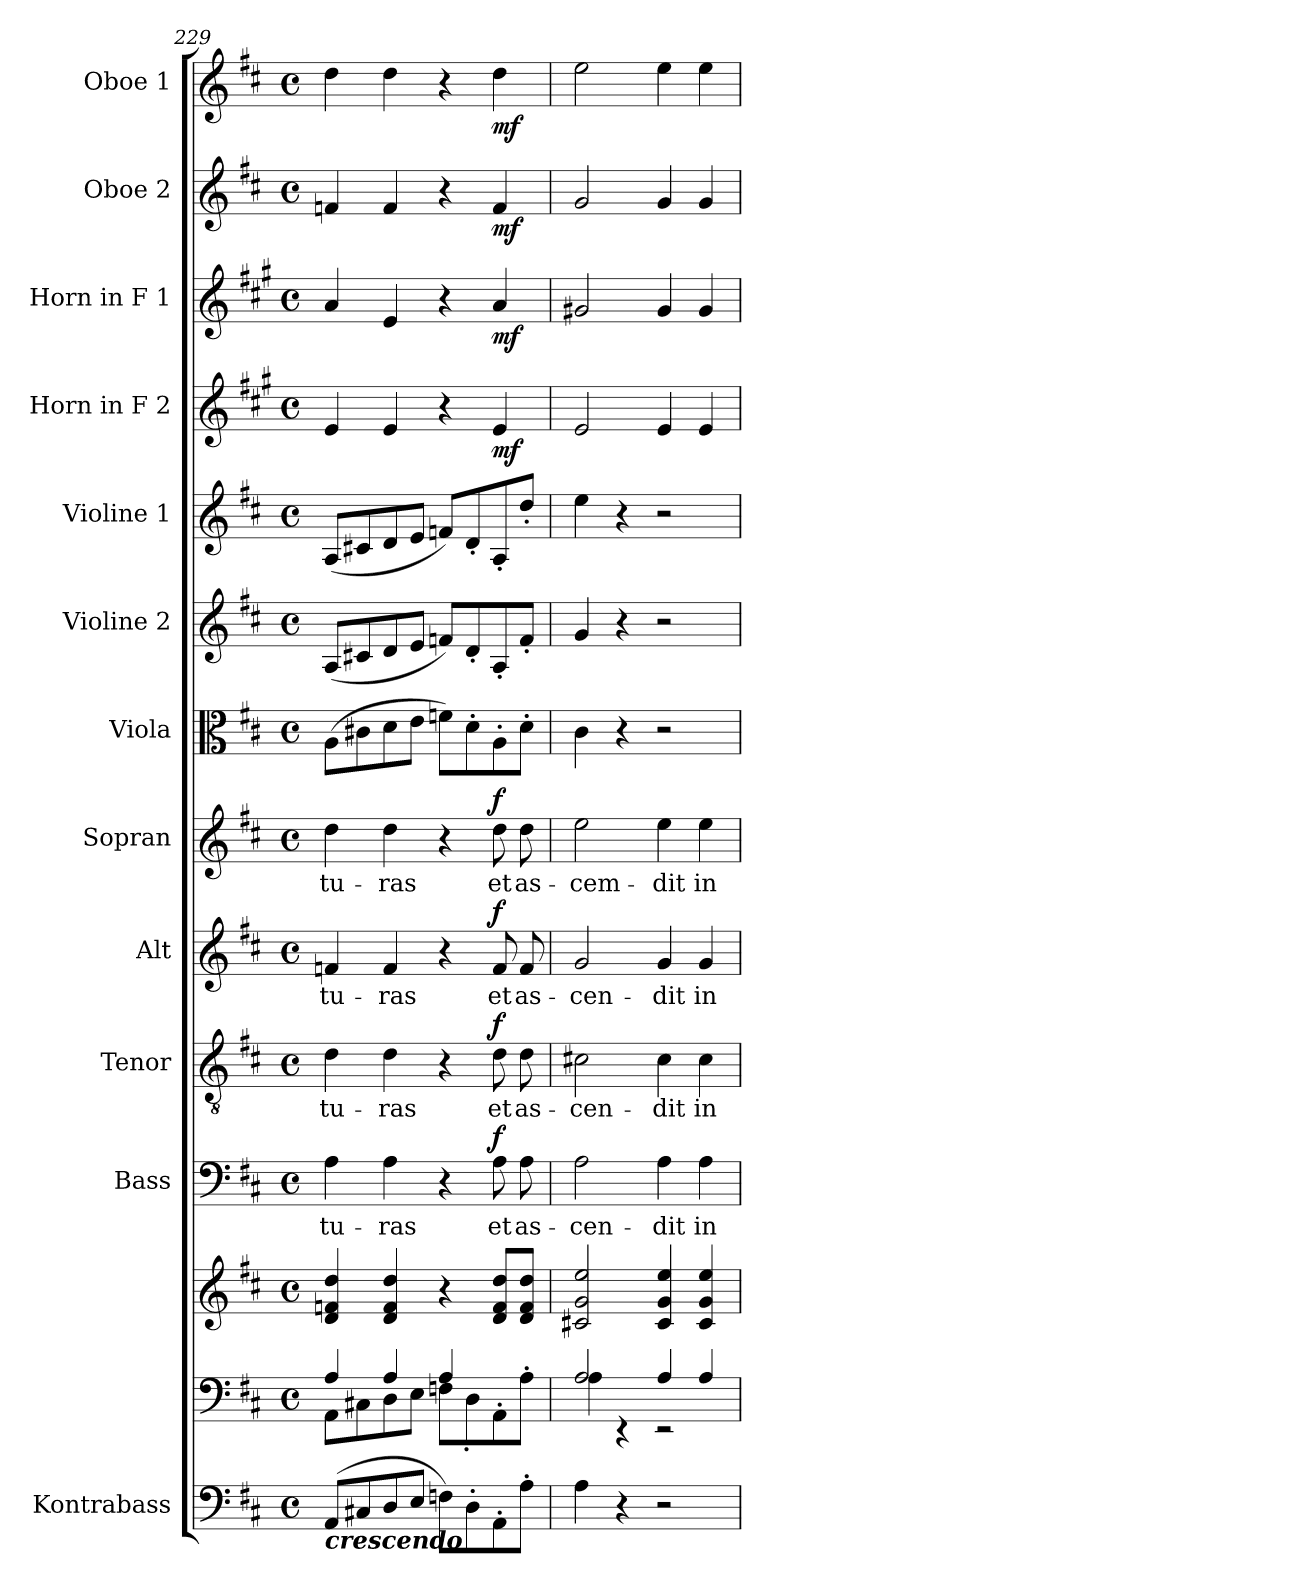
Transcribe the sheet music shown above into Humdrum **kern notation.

**kern	**kern	**kern	**kern	**text	**dynam	**kern	**text	**dynam	**kern	**text	**dynam	**kern	**text	**dynam	**kern	**kern	**kern	**kern	**dynam	**kern	**dynam	**kern	**dynam	**kern	**dynam
*part13	*part12	*part12	*part11	*part11	*part11	*part10	*part10	*part10	*part9	*part9	*part9	*part8	*part8	*part8	*part7	*part6	*part5	*part4	*part4	*part3	*part3	*part2	*part2	*part1	*part1
*staff14	*staff13	*staff12	*staff11	*staff11	*staff11	*staff10	*staff10	*staff10	*staff9	*staff9	*staff9	*staff8	*staff8	*staff8	*staff7	*staff6	*staff5	*staff4	*staff4	*staff3	*staff3	*staff2	*staff2	*staff1	*staff1
*I"Kontrabass	*	*	*I"Bass	*	*	*I"Tenor	*	*	*I"Alt	*	*	*I"Sopran	*	*	*I"Viola	*I"Violine 2	*I"Violine 1	*I"Horn in F 2	*	*I"Horn in F 1	*	*I"Oboe 2	*	*I"Oboe 1	*
*I'Kb.	*	*	*I'B.	*	*	*I'T.	*	*	*I'A.	*	*	*I'S.	*	*	*I'Vla.	*I'Vl. 2	*I'Vl. 1	*	*	*	*	*I'Ob. 2	*	*I'Ob. 1	*
*clefF4	*clefF4	*clefG2	*clefF4	*	*	*clefGv2	*	*	*clefG2	*	*	*clefG2	*	*	*clefC3	*clefG2	*clefG2	*clefG2	*	*clefG2	*	*clefG2	*	*clefG2	*
*ITrd7c12	*	*	*	*	*	*	*	*	*	*	*	*	*	*	*	*	*	*ITrd4c7	*	*ITrd4c7	*	*	*	*	*
*k[f#c#]	*k[f#c#]	*k[f#c#]	*k[f#c#]	*	*	*k[f#c#]	*	*	*k[f#c#]	*	*	*k[f#c#]	*	*	*k[f#c#]	*k[f#c#]	*k[f#c#]	*k[f#c#]	*	*k[f#c#]	*	*k[f#c#]	*	*k[f#c#]	*
*D:	*D:	*D:	*D:	*	*	*D:	*	*	*D:	*	*	*D:	*	*	*D:	*D:	*D:	*D:	*	*D:	*	*D:	*	*D:	*
*M4/4	*M4/4	*M4/4	*M4/4	*	*	*M4/4	*	*	*M4/4	*	*	*M4/4	*	*	*M4/4	*M4/4	*M4/4	*M4/4	*	*M4/4	*	*M4/4	*	*M4/4	*
*met(c)	*met(c)	*met(c)	*met(c)	*	*	*met(c)	*	*	*met(c)	*	*	*met(c)	*	*	*met(c)	*met(c)	*met(c)	*met(c)	*	*met(c)	*	*met(c)	*	*met(c)	*
=229	=229	=229	=229	=229	=229	=229	=229	=229	=229	=229	=229	=229	=229	=229	=229	=229	=229	=229	=229	=229	=229	=229	=229	=229	=229
*	*^	*	*	*	*	*	*	*	*	*	*	*	*	*	*	*	*	*	*	*	*	*	*	*	*
!LO:TX:b:Bi:t=crescendo	!	!	!	!	!	!	!	!	!	!	!	!	!	!	!	!	!	!	!	!	!	!	!	!	!	!
!	!	!	!	!	!LO:LY:b	!	!	!LO:LY:b	!	!	!LO:LY:b	!	!	!LO:LY:b	!	!	!	!	!	!	!	!	!	!	!	!
(>8AAA/L	4A!/	8AA\L	4d!/ 4fn!/ 4dd!/	4A\	-tu-	.	4d\	-tu-	.	4fn/	-tu-	.	4dd\	-tu-	.	(>8A\L	(<8A/L	(<8A/L	4A/	.	4d/	.	4fn/	.	4dd\	.
8CC#X/	.	8C#X\	.	.	.	.	.	.	.	.	.	.	.	.	.	8c#X\	8c#X/	8c#X/	.	.	.	.	.	.	.	.
!	!	!	!	!	!LO:LY:b	!	!	!LO:LY:b	!	!	!LO:LY:b	!	!	!LO:LY:b	!	!	!	!	!	!	!	!	!	!	!	!
8DD/	4A!/	8D\	4d!/ 4f!/ 4dd!/	4A\	-ras	.	4d\	-ras	.	4f/	-ras	.	4dd\	-ras	.	8d\	8d/	8d/	4A/	.	4A/	.	4f/	.	4dd\	.
8EE/J	.	8E\J	.	.	.	.	.	.	.	.	.	.	.	.	.	8e\J	8e/J	8e/J	.	.	.	.	.	.	.	.
8FFn\L)	4A!/	8Fn\L	4r	4r	.	.	4r	.	.	4r	.	.	4r	.	.	8fn\L)	8fn/L)	8fn/L)	4r	.	4r	.	4r	.	4r	.
8DD'>\	.	8D'>\	.	.	.	.	.	.	.	.	.	.	.	.	.	8d'>\	8d'</	8d'</	.	.	.	.	.	.	.	.
!	!	!	!	!	!LO:LY:b	!LO:DY:a	!	!LO:LY:b	!LO:DY:a	!	!LO:LY:b	!LO:DY:a	!	!LO:LY:b	!LO:DY:a	!	!	!	!	!LO:DY:b	!	!LO:DY:b	!	!LO:DY:b	!	!LO:DY:b
8AAA'>\	4ryy	8AA'>\	8d!/ 8f!/ 8dd!/L	8A\	et	f	8d\	et	f	8f/	et	f	8dd\	et	f	8A'>\	8A'</	8A'</	4A/	mf	4d/	mf	4f/	mf	4dd\	mf
!	!	!	!	!	!LO:LY:b	!	!	!LO:LY:b	!	!	!LO:LY:b	!	!	!LO:LY:b	!	!	!	!	!	!	!	!	!	!	!	!
8AA'>\J	.	8A'>\J	8d!/ 8f!/ 8dd!/J	8A\	as-	.	8d\	as-	.	8f/	as-	.	8dd\	as-	.	8d'>\J	8f'</J	8dd'</J	.	.	.	.	.	.	.	.
=230	=230	=230	=230	=230	=230	=230	=230	=230	=230	=230	=230	=230	=230	=230	=230	=230	=230	=230	=230	=230	=230	=230	=230	=230	=230	=230
!	!	!	!	!	!LO:LY:b	!	!	!LO:LY:b	!	!	!LO:LY:b	!	!	!LO:LY:b	!	!	!	!	!	!	!	!	!	!	!	!
4AA\	2A!/	4A\	2c#X!/ 2g!/ 2ee!/	2A\	-cen-	.	2c#X\	-cen-	.	2g/	-cen-	.	2ee\	-cem-	.	4c#\	4g/	4ee\	2A/	.	2c#X/	.	2g/	.	2ee\	.
4r	.	4rEE	.	.	.	.	.	.	.	.	.	.	.	.	.	4r	4r	4r	.	.	.	.	.	.	.	.
!	!	!	!	!	!LO:LY:b	!	!	!LO:LY:b	!	!	!LO:LY:b	!	!	!LO:LY:b	!	!	!	!	!	!	!	!	!	!	!	!
2r	4A!/	2rEE	4c#!/ 4g!/ 4ee!/	4A\	-dit	.	4c#\	-dit	.	4g/	-dit	.	4ee\	-dit	.	2r	2r	2r	4A/	.	4c#/	.	4g/	.	4ee\	.
!	!	!	!	!	!LO:LY:b	!	!	!LO:LY:b	!	!	!LO:LY:b	!	!	!LO:LY:b	!	!	!	!	!	!	!	!	!	!	!	!
.	4A!/	.	4c#!/ 4g!/ 4ee!/	4A\	in	.	4c#\	in	.	4g/	in	.	4ee\	in	.	.	.	.	4A/	.	4c#/	.	4g/	.	4ee\	.
*	*v	*v	*	*	*	*	*	*	*	*	*	*	*	*	*	*	*	*	*	*	*	*	*	*	*	*
=	=	=	=	=	=	=	=	=	=	=	=	=	=	=	=	=	=	=	=	=	=	=	=	=	=
*-	*-	*-	*-	*-	*-	*-	*-	*-	*-	*-	*-	*-	*-	*-	*-	*-	*-	*-	*-	*-	*-	*-	*-	*-	*-
